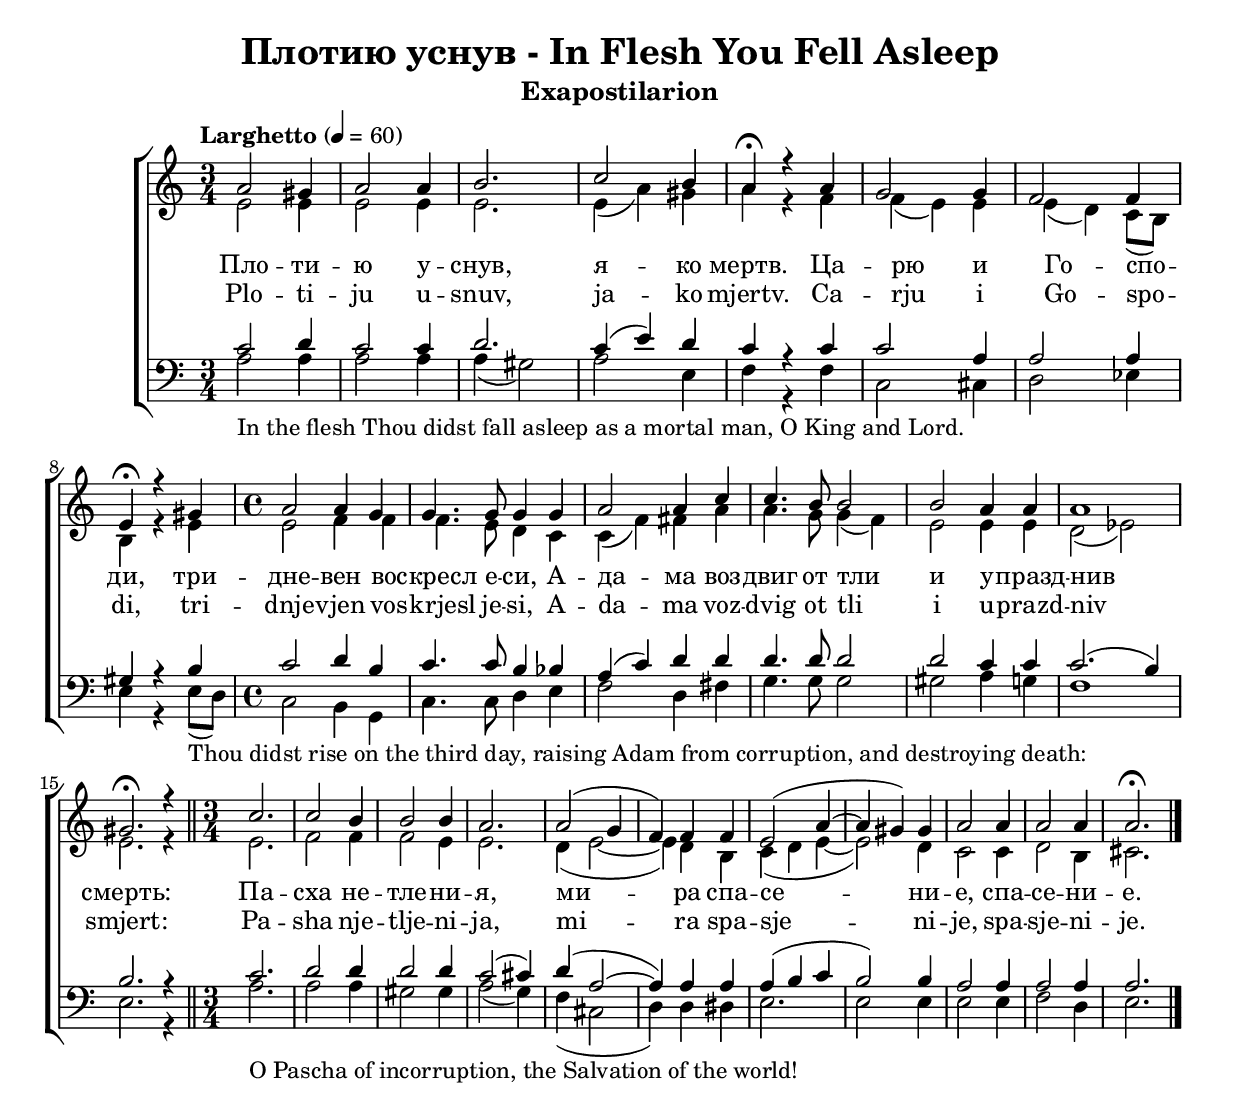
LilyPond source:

\version "2.18.2"
% transliterate word Pasha?

global = {
	\key a \minor
	\time 3/4
	\tempo Larghetto 4 = 60
}

\header {
	title = "Плотию уснув - In Flesh You Fell Asleep"
	subtitle = "Exapostilarion"
	composer = ""
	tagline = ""
}

Cyrillic = \lyricmode {
	Пло -- ти -- ю у -- снув, я -- ко мертв.
	Ца -- рю и Го -- спо -- ди, три -- дне -- вен вос -- кресл е -- си,
	А -- да -- ма воз -- двиг от тли и у -- празд -- нив смерть:
	Па -- сха не -- тле -- ни -- я, ми -- ра спа -- се -- ни -- е,
	спа -- се -- ни -- е.
}

Latin = \lyricmode {
	Plo -- ti -- ju u -- snuv, ja -- ko mjertv.
	Ca -- rju i Go -- spo -- di, tri -- dnje -- vjen vos -- krjesl je -- si,
	A -- da -- ma voz -- dvig ot tli i u -- prazd -- niv smjert:
	Pa -- sha nje -- tlje -- ni -- ja, mi -- ra spa -- sje -- ni -- je,
	spa -- sje -- ni -- je.
}

sopMusic = \relative {
	a'2 gis4 | a2 a4 | b2. | c2 b4 | a4\fermata r a | g2 g4 |
	f2 f4 | e\fermata r gis | \time 4/4 a2 a4 g | g4. g8 g4 g |
	a2 a4 c | c4. b8 b2 | b a4 a | a1 | gis2.\fermata r4 \bar "||"
	\time 3/4 c2. | c2 b4 | b2 b4 | a2. | a2( g4 | f) f f |
	e2( a4~ | a gis) gis | a2 a4 | a2 a4 | a2.\fermata \bar "|."
}

altoMusic = \relative {
	e'2 e4 | e2 e4 | e2. | e4( a) gis | a r f | f( e) e |
	e( d) c8( b) | b4 r e | e2 f4 f | f4. e8 d4 c |
	c( f) fis a | a4. g8 g4( f) e2 e4 e | d2( ees) | e2. r4 |
	e2. | f2 f4 | f2 e4 | e2. | d4( e2~ | e4) d b |
	c( d e~ | e2) d4 | c2 c4 | d2 b4 | cis2.
}

tenorMusic = \relative {
	c'2 d4 | c2 c4 | d2. | c4( e) d | c r c | c2 a4 |
	a2 a4 | gis4 r b | c2 d4 b | c4. c8 b4 bes |
	a( c) d d | d4. d8 d2 | d c4 c | c2.( b4) | b2. r4 |
	c2. | d2 d4 | d2 d4 | c2( cis4) | d( a2~ | a4) a a |
	a( b c | b2) b4 | a2 a4 | a2 a4 | a2.
}

bassMusic = \relative {
	a2_\markup{In the flesh Thou didst fall asleep as a mortal man, O King and Lord.} a4 | a2 a4 | a( gis2) | a e4 | f r f | c2 cis4 |
	d2 ees4 | e4 r e8(_\markup{Thou didst rise on the third day, raising Adam from corruption, and destroying death:} d) | c2 b4 g4 | c4. c8 d4 e |
	f2 d4 fis | g4. g8 g2 | gis a4 g | f1 | e2. r4 |
	a2._\markup{O Pascha of incorruption, the Salvation of the world!} | a2 a4 | gis2 gis4 | a2( g4) | f( cis2 | d4) d dis |
	e2. | e2 e4 | e2 e4 | f2 d4 | e2.
}

%{
\markup {
	\wordwrap {
	In the flesh Thou didst fall asleep as a mortal man, O King and Lord.
	Thou didst rise on the third day, raising Adam from corruption, and destroying death:
	O Pascha of incorruption, the Salvation of the world!
	}
}
%}

\include "TEMPLATES_DIRECTORY/satb.ily"

